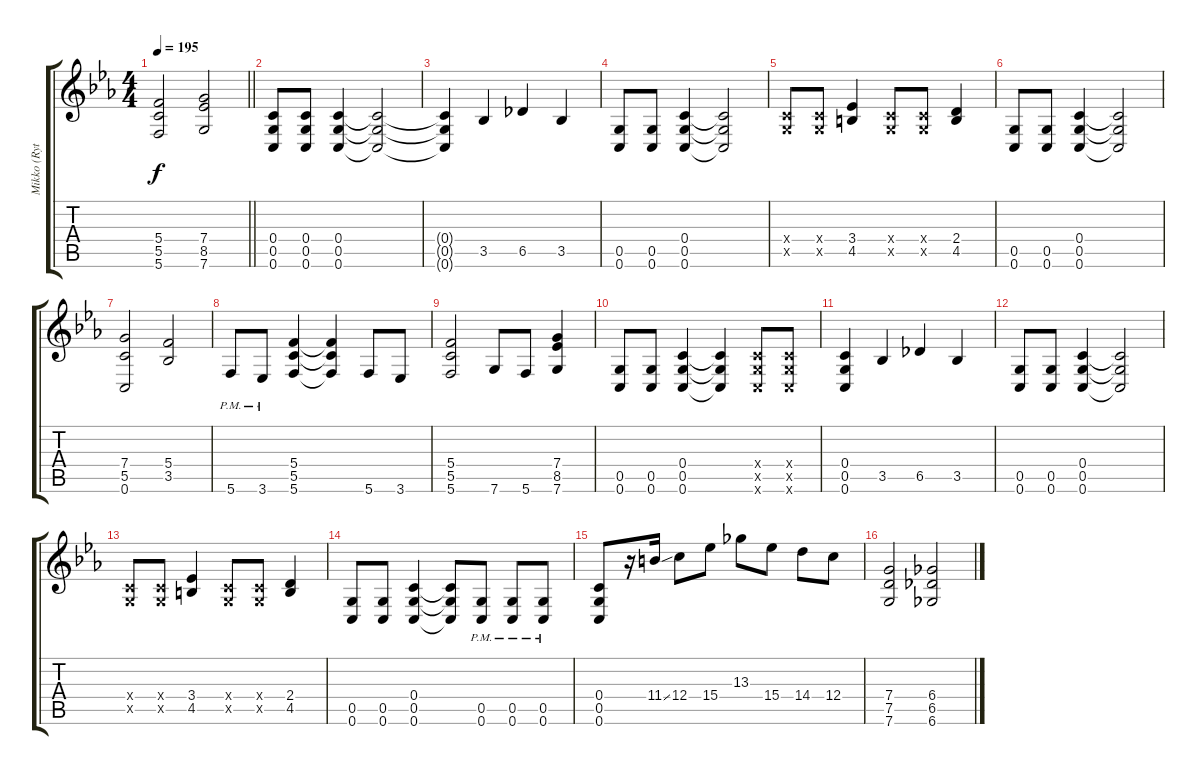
\track ("Mikko (Rythm)" "Mikko (Ryt") {instrument distortionguitar}
\staff {score tabs}
\tuning (D4 A3 F3 C3 G2 C2) {hide}
\ts (4 4)
\tempo 195
\clef g2
\barLineRight lightlight
\ks cminor
(5.4 5.5 5.6).2{dy f} (7.4 8.5 7.6).2 |
(0.4 0.5 0.6).8 (0.4 0.5 0.6).8 (0.4 0.5 0.6).4 (0.4{t} 0.5{t} 0.6{t}).2 |
(0.4{t} 0.5{t} 0.6{t}).4 3.5.4 6.5.4 3.5.4 |
(0.5 0.6).8 (0.5 0.6).8 (0.4 0.5 0.6).4 (0.4{t} 0.5{t} 0.6{t}).2 |
(0.4{x} 0.5{x}).8 (0.4{x} 0.5{x}).8 (3.4 4.5).4 (0.4{x} 0.5{x}).8 (0.4{x} 0.5{x}).8 (2.4 4.5).4 |
(0.5 0.6).8 (0.5 0.6).8 (0.4 0.5 0.6).4 (0.4{t} 0.5{t} 0.6{t}).2 |
(7.4 5.5 0.6).2 (5.4 3.5).2 |
5.6{pm}.8 3.6{pm}.8 (5.4 5.5 5.6).4 (5.4{t} 5.5{t} 5.6{t}).4 5.6.8 3.6.8 |
(5.4 5.5 5.6).2 7.6.8 5.6.8 (7.4 8.5 7.6).4 |
(0.5 0.6).8 (0.5 0.6).8 (0.4 0.5 0.6).4 (0.4{t} 0.5{t} 0.6{t}).4 (0.4{x} 0.5{x} 0.6{x}).8 (0.4{x} 0.5{x} 0.6{x}).8 |
(0.4 0.5 0.6).4 3.5.4 6.5.4 3.5.4 |
(0.5 0.6).8 (0.5 0.6).8 (0.4 0.5 0.6).4 (0.4{t} 0.5{t} 0.6{t}).2 |
(0.4{x} 0.5{x}).8 (0.4{x} 0.5{x}).8 (3.4 4.5).4 (0.4{x} 0.5{x}).8 (0.4{x} 0.5{x}).8 (2.4 4.5).4 |
(0.5 0.6).8 (0.5 0.6).8 (0.4 0.5 0.6).4 (0.4{t} 0.5{t} 0.6{t}).8 (0.5{pm} 0.6{pm}).8 (0.5{pm} 0.6{pm}).8 (0.5{pm} 0.6{pm}).8 |
(0.4 0.5 0.6).8 r.16 11.4{ss}.16 12.4.8{balance 12} 15.4.8 13.3.8 15.4.8 14.4.8 12.4.8 |
(7.4 7.5 7.6).2{volume 16 balance 2} (6.4 6.5 6.6).2
